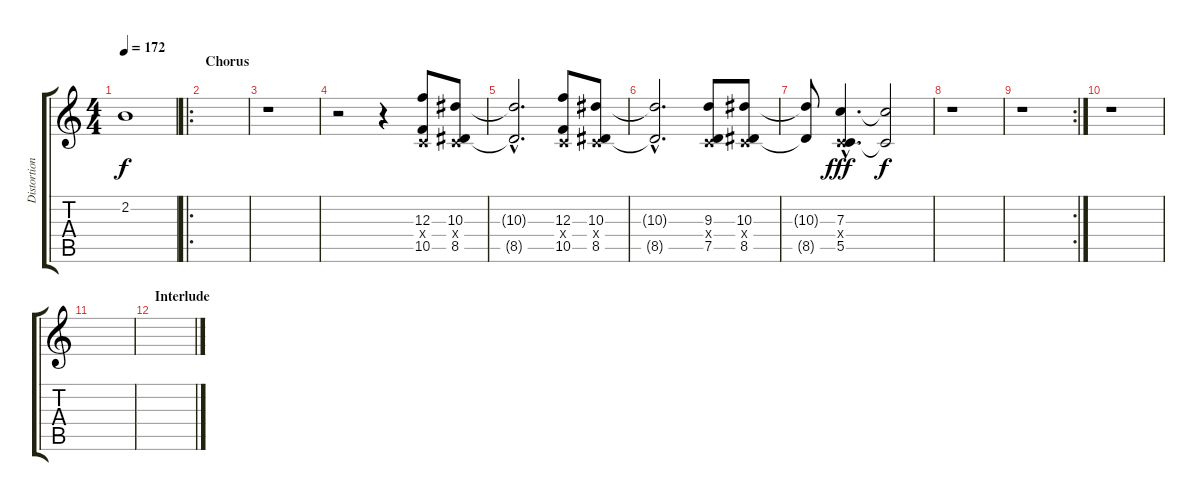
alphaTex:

\track ("Distortion/Clean Guitar" "Distortion") {instrument distortionguitar}
\staff {score tabs}
\tuning (D4 A3 F3 C3 G2 C2) {hide}
\ts (4 4)
\tempo 172
\clef g2
\ks c
2.2{t}.1{dy f} |
\ro
\section ("" "Chorus")
|
r.1{instrument distortionguitar} |
r.2 r.4 (12.3 0.4{x} 10.5).8 (10.3 0.4{x} 8.5).8 |
(10.3{hac t} 8.5{hac t}).2{d} (12.3 0.4{x} 10.5).8 (10.3 0.4{x} 8.5).8 |
(10.3{hac t} 8.5{hac t}).2{d} (9.3 0.4{x} 7.5).8 (10.3 0.4{x} 8.5).8 |
(10.3{t} 8.5{t}).8 (7.3{hac} 0.4{hac x} 5.5{hac}).4{d dy fff} (7.3{t} 5.5{t}).2{dy f} |
r.1 |
\rc 2
r.1 |
r.1 |
|
\section ("" "Interlude")
